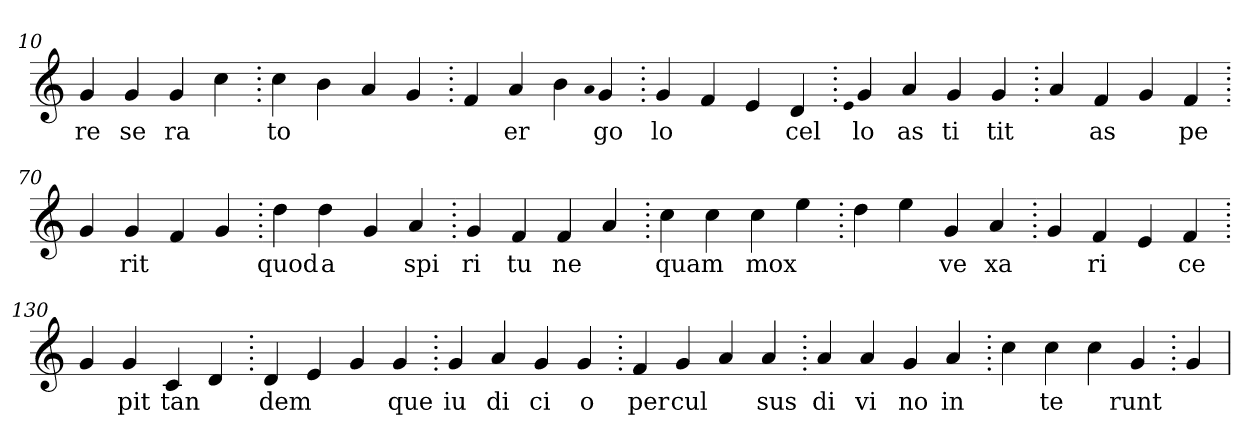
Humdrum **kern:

**kern	**text
*part1	*part1
*staff1	*staff1
*clefG2	*
=10.	=10.
4g	re
4g	se
4g	ra
4cc	.
=20.	=20.
4cc	to
4b	.
4a	.
4g	.
=30.	=30.
4f	.
4a	er
4b	.
qqa	.
4g	go
=40.	=40.
4g	lo
4f	.
4e	.
4d	cel
=50.	=50.
qqe	.
4g	lo
4a	as
4g	ti
4g	tit
=60.	=60.
4a	.
4f	as
4g	.
4f	pe
=70.	=70.
4g	.
4g	rit
4f	.
4g	.
=80.	=80.
4dd	quod
4dd	a
4g	.
4a	spi
=90.	=90.
4g	ri
4f	tu
4f	ne
4a	.
=100.	=100.
4cc	quam
4cc	.
4cc	mox
4ee	.
=110.	=110.
4dd	.
4ee	.
4g	ve
4a	xa
=120.	=120.
4g	.
4f	ri
4e	.
4f	ce
=130.	=130.
4g	.
4g	pit
4c	tan
4d	.
=140.	=140.
4d	dem
4e	.
4g	.
4g	que
=150.	=150.
4g	iu
4a	di
4g	ci
4g	o
=160.	=160.
4f	per
4g	cul
4a	.
4a	sus
=170.	=170.
4a	di
4a	vi
4g	no
4a	in
=180.	=180.
4cc	.
4cc	te
4cc	.
4g	runt
=190.	=190.
4g	.
=	=
*-	*-
